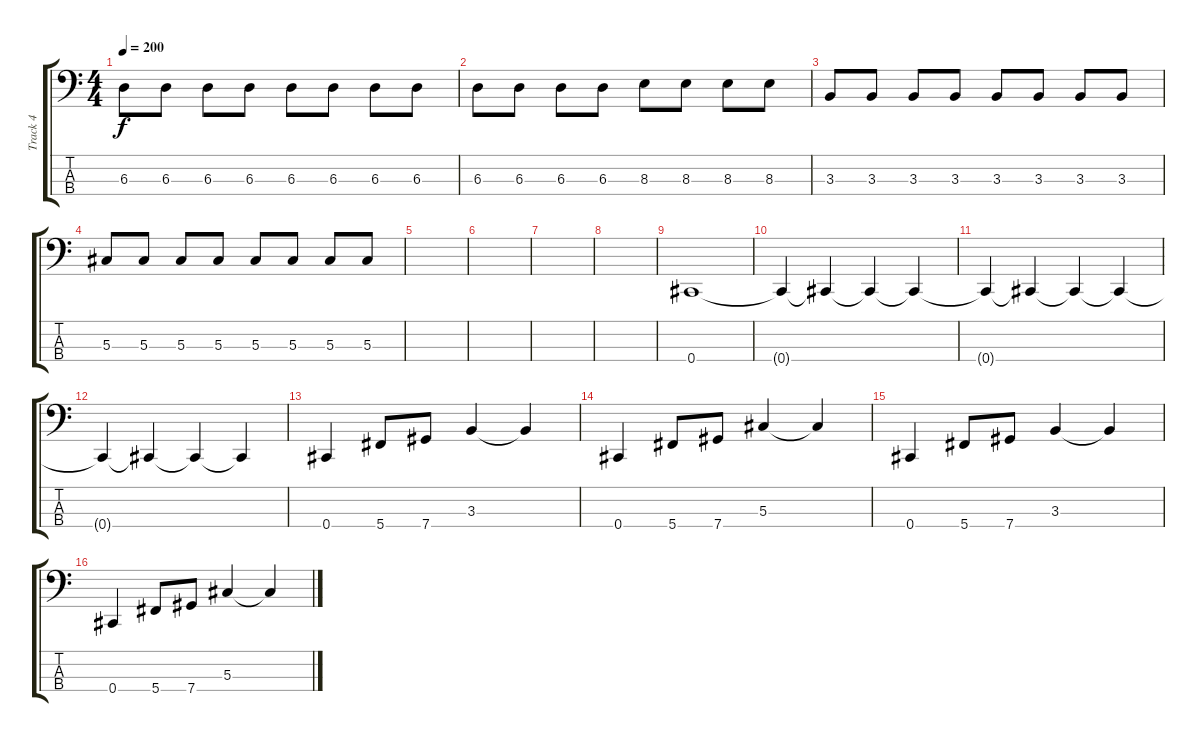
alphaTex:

\track ("Track 4" "Track 4") {instrument electricbasspick}
\staff {score tabs}
\tuning (Gb2 Db2 Ab1 Db1) {hide}
\ts (4 4)
\tempo 200
\clef f4
\ks c
6.3.8{dy f} 6.3.8 6.3.8 6.3.8 6.3.8 6.3.8 6.3.8 6.3.8 |
6.3.8 6.3.8 6.3.8 6.3.8 8.3.8 8.3.8 8.3.8 8.3.8 |
3.3.8 3.3.8 3.3.8 3.3.8 3.3.8 3.3.8 3.3.8 3.3.8 |
5.3.8 5.3.8 5.3.8 5.3.8 5.3.8 5.3.8 5.3.8 5.3.8 |
|
|
|
|
0.4.1 |
0.4{t}.4 0.4{t}.4 0.4{t}.4 0.4{t}.4 |
0.4{t}.4 0.4{t}.4 0.4{t}.4 0.4{t}.4 |
0.4{t}.4 0.4{t}.4 0.4{t}.4 0.4{t}.4 |
0.4.4 5.4.8 7.4.8 3.3.4 3.3{t}.4 |
0.4.4 5.4.8 7.4.8 5.3.4 5.3{t}.4 |
0.4.4 5.4.8 7.4.8 3.3.4 3.3{t}.4 |
0.4.4 5.4.8 7.4.8 5.3.4 5.3{t}.4
